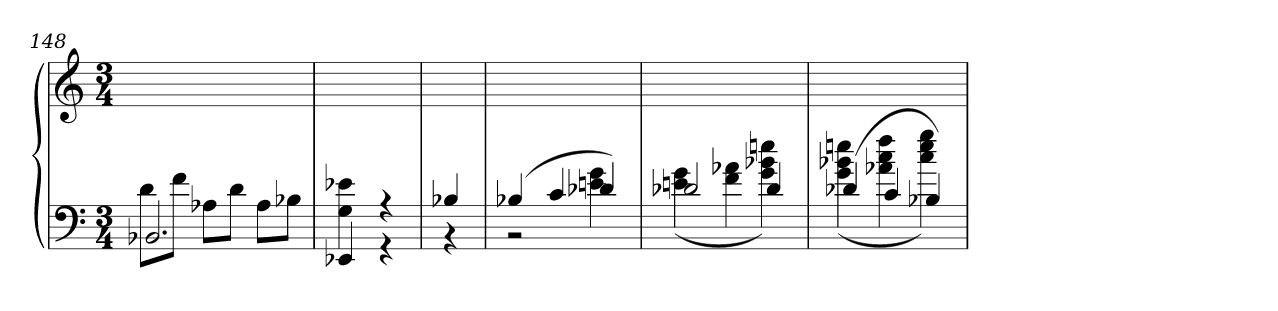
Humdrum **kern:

**kern	**kern
*part1	*part1
*staff2	*staff1
*clefF4	*clefG2
*k[]	*k[]
*M3/4	*M3/4
=148	=148
*^	*
2.BB-	8dL	2.ryy
.	8fJ	.
.	8A-L	.
.	8dJ	.
.	8A-L	.
.	8B-J	.
=149	=149	=149
4EE-	4G 4e-	2ryy
4r	4r	.
=	=	=
4B-	4r	4ryy
=150	=150	=150
(4B-	2r	2.ryy
4c	.	.
4d-X)	4en 4g	.
=151	=151	=151
2d-X	(4en 4g	2.ryy
.	4f 4a-	.
4d-	4g 4b- 4een)	.
=152	=152	=152
(4d-X	(4g 4b- 4een	2.ryy
4c	4a- 4cc 4ff	.
4B-)	4cc 4ee 4gg)	.
*v	*v	*
=	=
*-	*-
